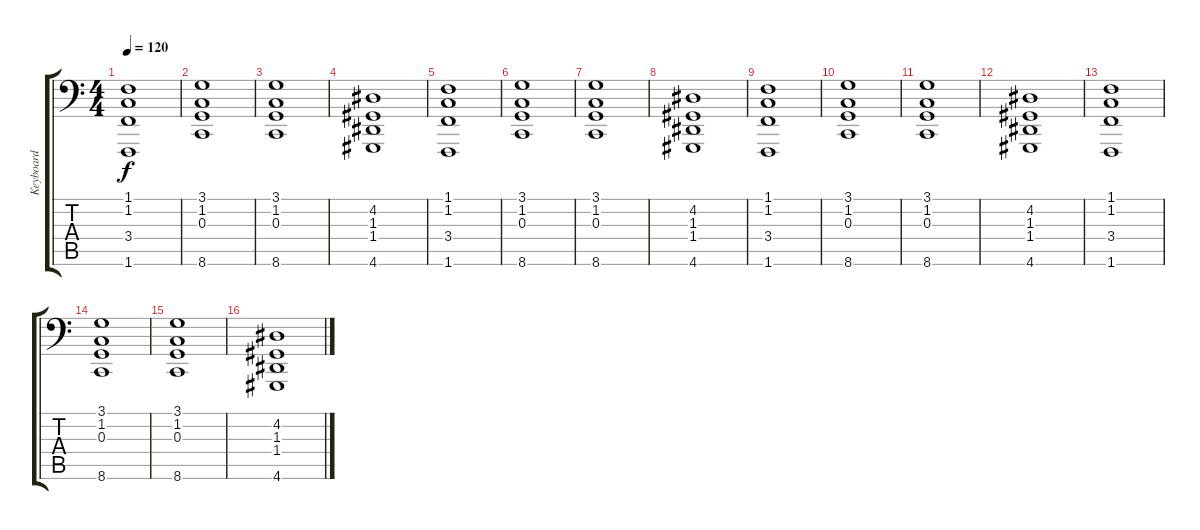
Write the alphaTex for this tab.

\track ("Keyboard" "Keyboard") {instrument fx4atmosphere}
\staff {score tabs}
\tuning (E3 B2 G2 D2 A1 E1) {hide}
\ts (4 4)
\tempo 120
\clef f4
\ks c
(1.1 1.2 3.4 1.6).1{dy f} |
(3.1 1.2 0.3 8.6).1 |
(3.1 1.2 0.3 8.6).1 |
(4.2 1.3 1.4 4.6).1 |
(1.1 1.2 3.4 1.6).1 |
(3.1 1.2 0.3 8.6).1 |
(3.1 1.2 0.3 8.6).1 |
(4.2 1.3 1.4 4.6).1 |
(1.1 1.2 3.4 1.6).1 |
(3.1 1.2 0.3 8.6).1 |
(3.1 1.2 0.3 8.6).1 |
(4.2 1.3 1.4 4.6).1 |
(1.1 1.2 3.4 1.6).1 |
(3.1 1.2 0.3 8.6).1 |
(3.1 1.2 0.3 8.6).1 |
(4.2 1.3 1.4 4.6).1
